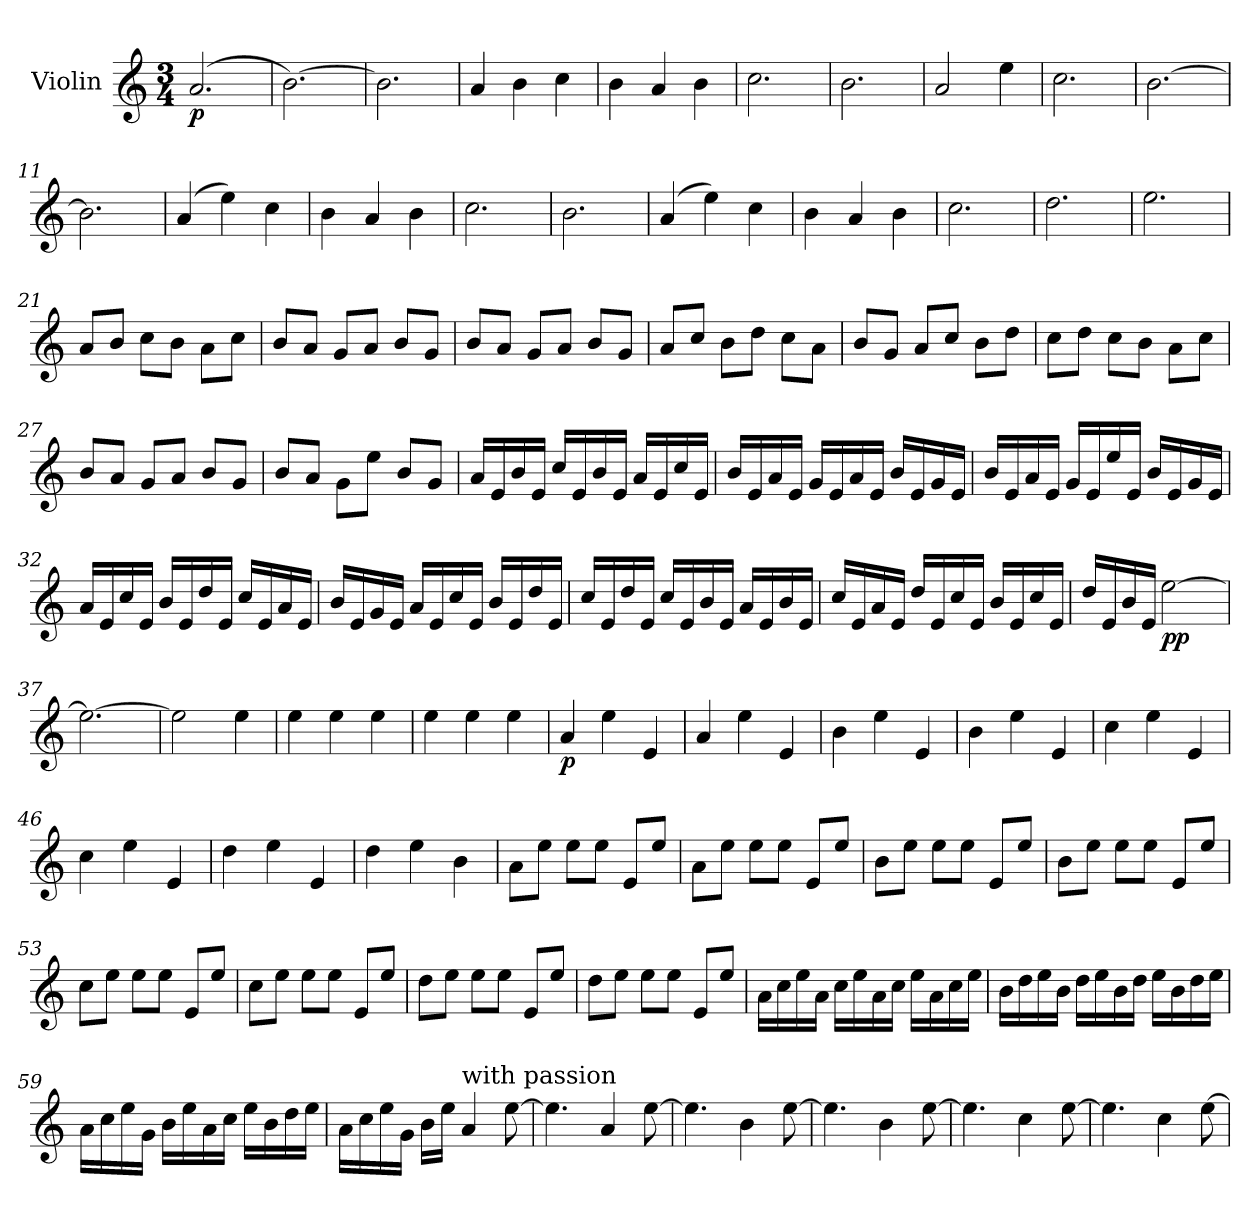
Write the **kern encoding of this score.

**kern	**dynam
*part1	*part1
*staff1	*staff1
*I"Violin	*
*I'Vln.	*
*clefG2	*
*k[]	*
*M3/4	*
*MM90	*
=1	=1
!	!LO:DY:b
(2.a/	p
=2	=2
[2.b\)	.
=3	=3
2.b\]	.
=4	=4
4a/	.
4b\	.
4cc\	.
=5	=5
4b\	.
4a/	.
4b\	.
=6	=6
2.cc\	.
=7	=7
2.b\	.
=8	=8
2a/	.
4ee\	.
=9	=9
2.cc\	.
=10	=10
[2.b\	.
=11	=11
2.b\]	.
=12	=12
(4a/	.
4ee\)	.
4cc\	.
=13	=13
4b\	.
4a/	.
4b\	.
=14	=14
2.cc\	.
=15	=15
2.b\	.
=16	=16
(4a/	.
4ee\)	.
4cc\	.
=17	=17
4b\	.
4a/	.
4b\	.
=18	=18
2.cc\	.
=19	=19
2.dd\	.
=20	=20
2.ee\	.
!!LO:LB:g=z
=21	=21
8a/L	.
8b/J	.
8cc\L	.
8b\J	.
8a\L	.
8cc\J	.
=22	=22
8b/L	.
8a/J	.
8g/L	.
8a/J	.
8b/L	.
8g/J	.
=23	=23
8b/L	.
8a/J	.
8g/L	.
8a/J	.
8b/L	.
8g/J	.
=24	=24
8a/L	.
8cc/J	.
8b\L	.
8dd\J	.
8cc\L	.
8a\J	.
=25	=25
8b/L	.
8g/J	.
8a/L	.
8cc/J	.
8b\L	.
8dd\J	.
=26	=26
8cc\L	.
8dd\J	.
8cc\L	.
8b\J	.
8a\L	.
8cc\J	.
=27	=27
8b/L	.
8a/J	.
8g/L	.
8a/J	.
8b/L	.
8g/J	.
=28	=28
8b/L	.
8a/J	.
8g\L	.
8ee\J	.
8b/L	.
8g/J	.
=29	=29
16a/LL	.
16e/	.
16b/	.
16e/JJ	.
16cc/LL	.
16e/	.
16b/	.
16e/JJ	.
16a/LL	.
16e/	.
16cc/	.
16e/JJ	.
!!LO:LB:g=z
=30	=30
16b/LL	.
16e/	.
16a/	.
16e/JJ	.
16g/LL	.
16e/	.
16a/	.
16e/JJ	.
16b/LL	.
16e/	.
16g/	.
16e/JJ	.
=31	=31
16b/LL	.
16e/	.
16a/	.
16e/JJ	.
16g/LL	.
16e/	.
16ee/	.
16e/JJ	.
16b/LL	.
16e/	.
16g/	.
16e/JJ	.
=32	=32
16a/LL	.
16e/	.
16cc/	.
16e/JJ	.
16b/LL	.
16e/	.
16dd/	.
16e/JJ	.
16cc/LL	.
16e/	.
16a/	.
16e/JJ	.
=33	=33
16b/LL	.
16e/	.
16g/	.
16e/JJ	.
16a/LL	.
16e/	.
16cc/	.
16e/JJ	.
16b/LL	.
16e/	.
16dd/	.
16e/JJ	.
=34	=34
16cc/LL	.
16e/	.
16dd/	.
16e/JJ	.
16cc/LL	.
16e/	.
16b/	.
16e/JJ	.
16a/LL	.
16e/	.
16b/	.
16e/JJ	.
!!LO:LB:g=z
=35	=35
16cc/LL	.
16e/	.
16a/	.
16e/JJ	.
16dd/LL	.
16e/	.
16cc/	.
16e/JJ	.
16b/LL	.
16e/	.
16cc/	.
16e/JJ	.
=36	=36
16dd/LL	.
16e/	.
16b/	.
16e/JJ	.
!	!LO:DY:b
[2ee\	pp
=37	=37
2.ee\_	.
=38	=38
2ee\]	.
4ee\	.
=39	=39
4ee\	.
4ee\	.
4ee\	.
=40	=40
4ee\	.
4ee\	.
4ee\	.
=41	=41
!	!LO:DY:b
4a/	p
4ee\	.
4e/	.
=42	=42
4a/	.
4ee\	.
4e/	.
=43	=43
4b\	.
4ee\	.
4e/	.
=44	=44
4b\	.
4ee\	.
4e/	.
=45	=45
4cc\	.
4ee\	.
4e/	.
=46	=46
4cc\	.
4ee\	.
4e/	.
=47	=47
4dd\	.
4ee\	.
4e/	.
=48	=48
4dd\	.
4ee\	.
4b\	.
!!LO:LB:g=z
=49	=49
8a\L	.
8ee\J	.
8ee\L	.
8ee\J	.
8e/L	.
8ee/J	.
=50	=50
8a\L	.
8ee\J	.
8ee\L	.
8ee\J	.
8e/L	.
8ee/J	.
=51	=51
8b\L	.
8ee\J	.
8ee\L	.
8ee\J	.
8e/L	.
8ee/J	.
=52	=52
8b\L	.
8ee\J	.
8ee\L	.
8ee\J	.
8e/L	.
8ee/J	.
=53	=53
8cc\L	.
8ee\J	.
8ee\L	.
8ee\J	.
8e/L	.
8ee/J	.
=54	=54
8cc\L	.
8ee\J	.
8ee\L	.
8ee\J	.
8e/L	.
8ee/J	.
=55	=55
8dd\L	.
8ee\J	.
8ee\L	.
8ee\J	.
8e/L	.
8ee/J	.
=56	=56
8dd\L	.
8ee\J	.
8ee\L	.
8ee\J	.
8e/L	.
8ee/J	.
=57	=57
16a\LL	.
16cc\	.
16ee\	.
16a\JJ	.
16cc\LL	.
16ee\	.
16a\	.
16cc\JJ	.
16ee\LL	.
16a\	.
16cc\	.
16ee\JJ	.
!!LO:LB:g=z
=58	=58
16b\LL	.
16dd\	.
16ee\	.
16b\JJ	.
16dd\LL	.
16ee\	.
16b\	.
16dd\JJ	.
16ee\LL	.
16b\	.
16dd\	.
16ee\JJ	.
=59	=59
16a\LL	.
16cc\	.
16ee\	.
16g\JJ	.
16b\LL	.
16ee\	.
16a\	.
16cc\JJ	.
16ee\LL	.
16b\	.
16dd\	.
16ee\JJ	.
=60	=60
16a\LL	.
16cc\	.
16ee\	.
16g\JJ	.
16b\LL	.
16ee\JJ	.
!LO:TX:a:t=with passion	!
4a/	.
[8ee\	.
=61	=61
4.ee\]	.
4a/	.
[8ee\	.
=62	=62
4.ee\]	.
4b\	.
[8ee\	.
=63	=63
4.ee\]	.
4b\	.
[8ee\	.
=64	=64
4.ee\]	.
4cc\	.
[8ee\	.
=65	=65
4.ee\]	.
4cc\	.
[8ee\	.
=	=
*-	*-
